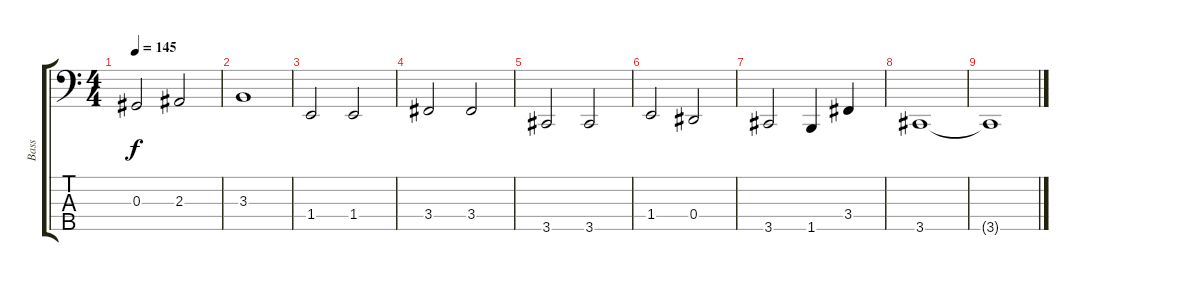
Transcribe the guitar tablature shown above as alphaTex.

\track ("Bass" "Bass") {instrument electricbasspick}
\staff {score tabs}
\tuning (Gb2 Db2 Ab1 Eb1 Bb0) {hide}
\ts (4 4)
\tempo 145
\clef f4
\ks c
0.3.2{dy f} 2.3.2 |
3.3.1 |
1.4.2 1.4.2 |
3.4.2 3.4.2 |
3.5.2 3.5.2 |
1.4.2 0.4.2 |
3.5.2 1.5.4 3.4.4 |
3.5.1 |
3.5{t}.1
